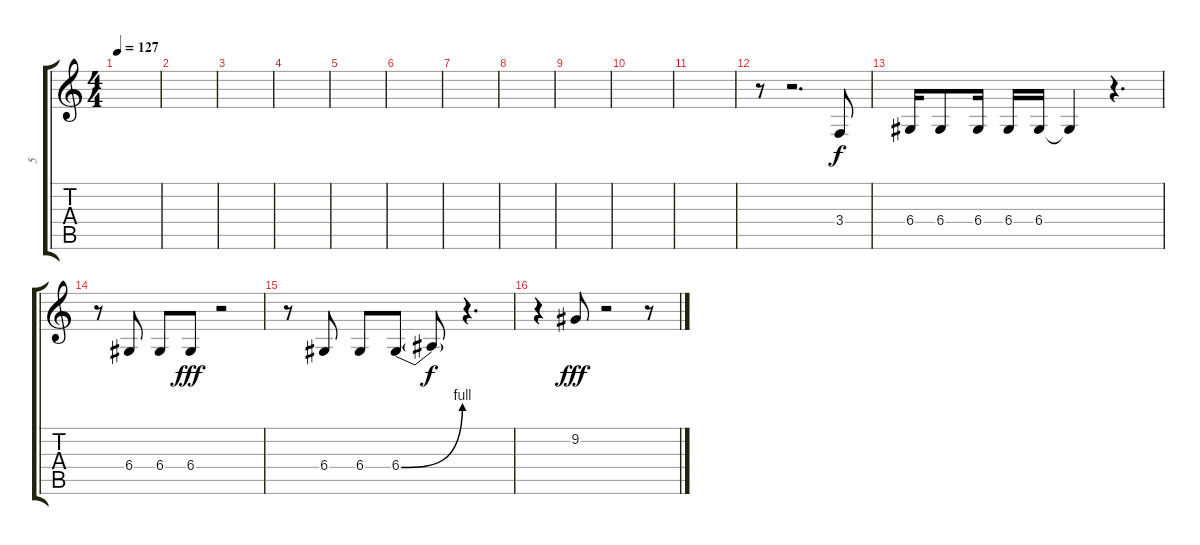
\track ("5" "5") {instrument flute}
\staff {score tabs}
\tuning (E4 B3 G3 D3 A2 E2) {hide}
\ts (4 4)
\tempo 127
\clef g2
\ks c
|
|
|
|
|
|
|
|
|
|
|
r.8 r.2{d} 3.4.8 |
6.4.16 6.4.8 6.4.16 6.4.16 6.4.16 6.4{t}.4{dy f} r.4{d} |
r.8 6.4.8 6.4.8 6.4.8{dy fff} r.2 |
r.8 6.4.8 6.4.8 6.4{be (bend 0 0 60 4)}.8 6.4{t}.8{dy f} r.4{d} |
r.4 9.2.8{dy fff} r.2 r.8
